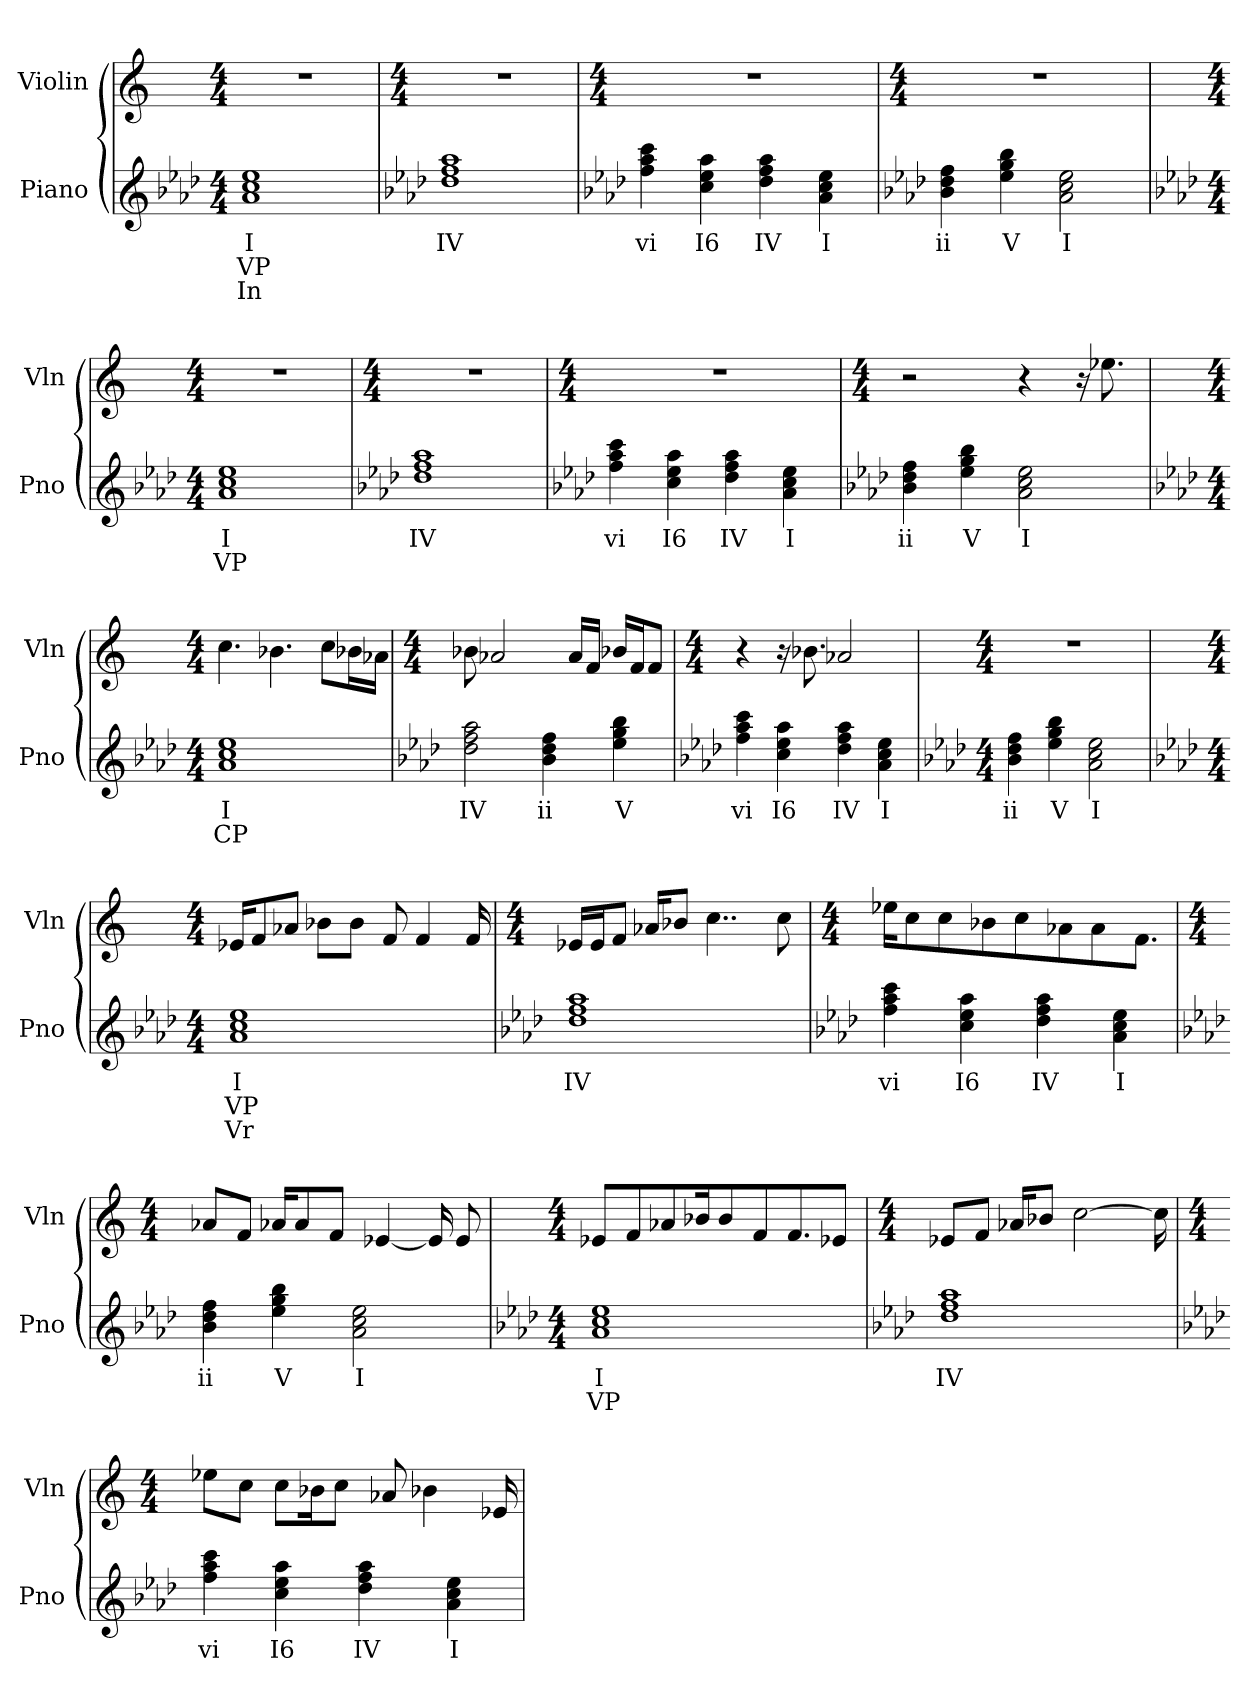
**kern	**text	**text	**text	**kern
*part2	*part2	*part2	*part2	*part1
*staff2	*staff2	*staff2	*staff2	*staff1
*I"Piano	*	*	*	*I"Violin
*I'Pno	*	*	*	*I'Vln
*k[b-e-a-d-]	*	*	*	*
*A-:	*	*	*	*
*M4/4	*	*	*	*M4/4
=	=	=	=	=
1a- 1cc 1ee-	I	VP	In	1r
=	=	=	=	=
*k[b-e-a-d-]	*	*	*	*
*A-:	*	*	*	*
*	*	*	*	*M4/4
1dd- 1ff 1aa-	IV	.	.	1r
=	=	=	=	=
*k[b-e-a-d-]	*	*	*	*
*A-:	*	*	*	*
*	*	*	*	*M4/4
4ff 4aa- 4ccc	vi	.	.	1r
4cc 4ee- 4aa-	I6	.	.	.
4dd- 4ff 4aa-	IV	.	.	.
4a- 4cc 4ee-	I	.	.	.
=	=	=	=	=
*k[b-e-a-d-]	*	*	*	*
*A-:	*	*	*	*
*	*	*	*	*M4/4
4b- 4dd- 4ff	ii	.	.	1r
4ee- 4gg 4bb-	V	.	.	.
2a- 2cc 2ee-	I	.	.	.
=	=	=	=	=
*k[b-e-a-d-]	*	*	*	*
*A-:	*	*	*	*
*M4/4	*	*	*	*M4/4
1a- 1cc 1ee-	I	VP	.	1r
=	=	=	=	=
*k[b-e-a-d-]	*	*	*	*
*A-:	*	*	*	*
*	*	*	*	*M4/4
1dd- 1ff 1aa-	IV	.	.	1r
=	=	=	=	=
*k[b-e-a-d-]	*	*	*	*
*A-:	*	*	*	*
*	*	*	*	*M4/4
4ff 4aa- 4ccc	vi	.	.	1r
4cc 4ee- 4aa-	I6	.	.	.
4dd- 4ff 4aa-	IV	.	.	.
4a- 4cc 4ee-	I	.	.	.
=	=	=	=	=
*k[b-e-a-d-]	*	*	*	*
*A-:	*	*	*	*
*	*	*	*	*M4/4
4b- 4dd- 4ff	ii	.	.	2r
4ee- 4gg 4bb-	V	.	.	.
2a- 2cc 2ee-	I	.	.	4r
.	.	.	.	16r
.	.	.	.	8.ee-X
=	=	=	=	=
*k[b-e-a-d-]	*	*	*	*
*A-:	*	*	*	*
*M4/4	*	*	*	*M4/4
1a- 1cc 1ee-	I	CP	.	4.cc
.	.	.	.	4.b-X
.	.	.	.	8ccL
.	.	.	.	16b-XL
.	.	.	.	16a-XJJ
=	=	=	=	=
*k[b-e-a-d-]	*	*	*	*
*A-:	*	*	*	*
*	*	*	*	*M4/4
2dd- 2ff 2aa-	IV	.	.	8b-X
.	.	.	.	2a-X
4b- 4dd- 4ff	ii	.	.	.
.	.	.	.	16a-LL
.	.	.	.	16fJJ
4ee- 4gg 4bb-	V	.	.	16b-XLL
.	.	.	.	16fJ
.	.	.	.	8fJ
=	=	=	=	=
*k[b-e-a-d-]	*	*	*	*
*A-:	*	*	*	*
*	*	*	*	*M4/4
4ff 4aa- 4ccc	vi	.	.	4r
4cc 4ee- 4aa-	I6	.	.	16r
.	.	.	.	8.b-X
4dd- 4ff 4aa-	IV	.	.	2a-X
4a- 4cc 4ee-	I	.	.	.
=	=	=	=	=
*k[b-e-a-d-]	*	*	*	*
*A-:	*	*	*	*
*M4/4	*	*	*	*M4/4
4b- 4dd- 4ff	ii	.	.	1r
4ee- 4gg 4bb-	V	.	.	.
2a- 2cc 2ee-	I	.	.	.
=	=	=	=	=
*k[b-e-a-d-]	*	*	*	*
*A-:	*	*	*	*
*M4/4	*	*	*	*M4/4
1a- 1cc 1ee-	I	VP	Vr	16e-XKL
.	.	.	.	8f
.	.	.	.	8a-XJ
.	.	.	.	8b-XL
.	.	.	.	8b-J
.	.	.	.	8f
.	.	.	.	4f
.	.	.	.	16f
=	=	=	=	=
*k[b-e-a-d-]	*	*	*	*
*A-:	*	*	*	*
*	*	*	*	*M4/4
1dd- 1ff 1aa-	IV	.	.	16e-XLL
.	.	.	.	16e-J
.	.	.	.	8fJ
.	.	.	.	16a-XKL
.	.	.	.	8b-XJ
.	.	.	.	4..cc
.	.	.	.	8cc
=	=	=	=	=
*k[b-e-a-d-]	*	*	*	*
*A-:	*	*	*	*
*	*	*	*	*M4/4
4ff 4aa- 4ccc	vi	.	.	16ee-XKL
.	.	.	.	8cc
.	.	.	.	8ccJ
4cc 4ee- 4aa-	I6	.	.	.
.	.	.	.	8b-XL
.	.	.	.	8ccJ
4dd- 4ff 4aa-	IV	.	.	.
.	.	.	.	8a-XL
.	.	.	.	8a-J
4a- 4cc 4ee-	I	.	.	.
.	.	.	.	8.fJ
=	=	=	=	=
*k[b-e-a-d-]	*	*	*	*
*A-:	*	*	*	*
*	*	*	*	*M4/4
4b- 4dd- 4ff	ii	.	.	8a-XL
.	.	.	.	8fJ
4ee- 4gg 4bb-	V	.	.	16a-XKL
.	.	.	.	8a-
.	.	.	.	8fJ
2a- 2cc 2ee-	I	.	.	.
.	.	.	.	[4e-X
.	.	.	.	16e-]
.	.	.	.	8e-
=	=	=	=	=
*k[b-e-a-d-]	*	*	*	*
*A-:	*	*	*	*
*M4/4	*	*	*	*M4/4
1a- 1cc 1ee-	I	VP	.	8e-XL
.	.	.	.	8fJ
.	.	.	.	8a-XL
.	.	.	.	16b-XK
.	.	.	.	8b-J
.	.	.	.	8fL
.	.	.	.	8.fJ
.	.	.	.	8e-XJ
=	=	=	=	=
*k[b-e-a-d-]	*	*	*	*
*A-:	*	*	*	*
*	*	*	*	*M4/4
1dd- 1ff 1aa-	IV	.	.	8e-XL
.	.	.	.	8fJ
.	.	.	.	16a-XKL
.	.	.	.	8b-XJ
.	.	.	.	[2cc
.	.	.	.	16cc]
=	=	=	=	=
*k[b-e-a-d-]	*	*	*	*
*A-:	*	*	*	*
*	*	*	*	*M4/4
4ff 4aa- 4ccc	vi	.	.	8ee-XL
.	.	.	.	8ccJ
4cc 4ee- 4aa-	I6	.	.	8ccL
.	.	.	.	16b-XK
.	.	.	.	8ccJ
4dd- 4ff 4aa-	IV	.	.	.
.	.	.	.	8a-X
.	.	.	.	4b-X
4a- 4cc 4ee-	I	.	.	.
.	.	.	.	16e-X
=	=	=	=	=
*-	*-	*-	*-	*-
